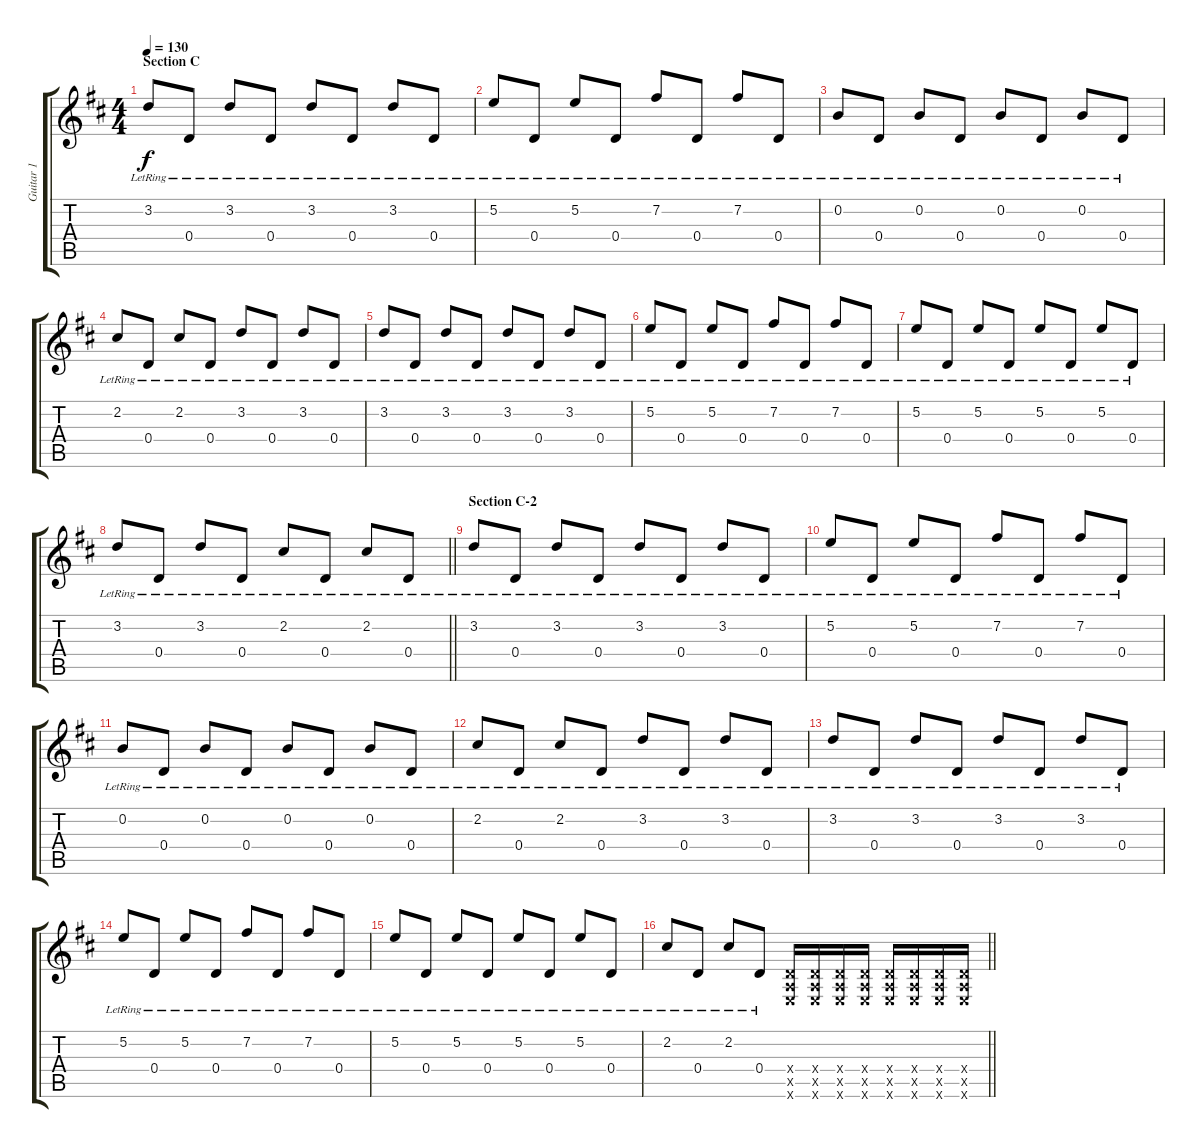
\track ("Guitar 1" "Guitar 1") {instrument electricguitarjazz}
\staff {score tabs}
\tuning (E4 B3 G3 D3 A2 E2) {hide}
\ts (4 4)
\section ("" "Section C")
\tempo 130
\clef g2
\ks d
3.2{lr}.8{dy f} 0.4{lr}.8 3.2{lr}.8 0.4{lr}.8 3.2{lr}.8 0.4{lr}.8 3.2{lr}.8 0.4{lr}.8 |
5.2{lr}.8 0.4{lr}.8 5.2{lr}.8 0.4{lr}.8 7.2{lr}.8 0.4{lr}.8 7.2{lr}.8 0.4{lr}.8 |
0.2{lr}.8 0.4{lr}.8 0.2{lr}.8 0.4{lr}.8 0.2{lr}.8 0.4{lr}.8 0.2{lr}.8 0.4{lr}.8 |
2.2{lr}.8 0.4{lr}.8 2.2{lr}.8 0.4{lr}.8 3.2{lr}.8 0.4{lr}.8 3.2{lr}.8 0.4{lr}.8 |
3.2{lr}.8 0.4{lr}.8 3.2{lr}.8 0.4{lr}.8 3.2{lr}.8 0.4{lr}.8 3.2{lr}.8 0.4{lr}.8 |
5.2{lr}.8 0.4{lr}.8 5.2{lr}.8 0.4{lr}.8 7.2{lr}.8 0.4{lr}.8 7.2{lr}.8 0.4{lr}.8 |
5.2{lr}.8 0.4{lr}.8 5.2{lr}.8 0.4{lr}.8 5.2{lr}.8 0.4{lr}.8 5.2{lr}.8 0.4{lr}.8 |
\barLineRight lightlight
3.2{lr}.8 0.4{lr}.8 3.2{lr}.8 0.4{lr}.8 2.2{lr}.8 0.4{lr}.8 2.2{lr}.8 0.4{lr}.8 |
\section ("" "Section C-2")
3.2{lr}.8 0.4{lr}.8 3.2{lr}.8 0.4{lr}.8 3.2{lr}.8 0.4{lr}.8 3.2{lr}.8 0.4{lr}.8 |
5.2{lr}.8 0.4{lr}.8 5.2{lr}.8 0.4{lr}.8 7.2{lr}.8 0.4{lr}.8 7.2{lr}.8 0.4{lr}.8 |
0.2{lr}.8 0.4{lr}.8 0.2{lr}.8 0.4{lr}.8 0.2{lr}.8 0.4{lr}.8 0.2{lr}.8 0.4{lr}.8 |
2.2{lr}.8 0.4{lr}.8 2.2{lr}.8 0.4{lr}.8 3.2{lr}.8 0.4{lr}.8 3.2{lr}.8 0.4{lr}.8 |
3.2{lr}.8 0.4{lr}.8 3.2{lr}.8 0.4{lr}.8 3.2{lr}.8 0.4{lr}.8 3.2{lr}.8 0.4{lr}.8 |
5.2{lr}.8 0.4{lr}.8 5.2{lr}.8 0.4{lr}.8 7.2{lr}.8 0.4{lr}.8 7.2{lr}.8 0.4{lr}.8 |
5.2{lr}.8 0.4{lr}.8 5.2{lr}.8 0.4{lr}.8 5.2{lr}.8 0.4{lr}.8 5.2{lr}.8 0.4{lr}.8 |
\barLineRight lightlight
2.2{lr}.8 0.4{lr}.8 2.2{lr}.8 0.4{lr}.8 (0.4{x} 0.5{x} 0.6{x}).16 (0.4{x} 0.5{x} 0.6{x}).16 (0.4{x} 0.5{x} 0.6{x}).16 (0.4{x} 0.5{x} 0.6{x}).16 (0.4{x} 0.5{x} 0.6{x}).16 (0.4{x} 0.5{x} 0.6{x}).16 (0.4{x} 0.5{x} 0.6{x}).16 (0.4{x} 0.5{x} 0.6{x}).16
